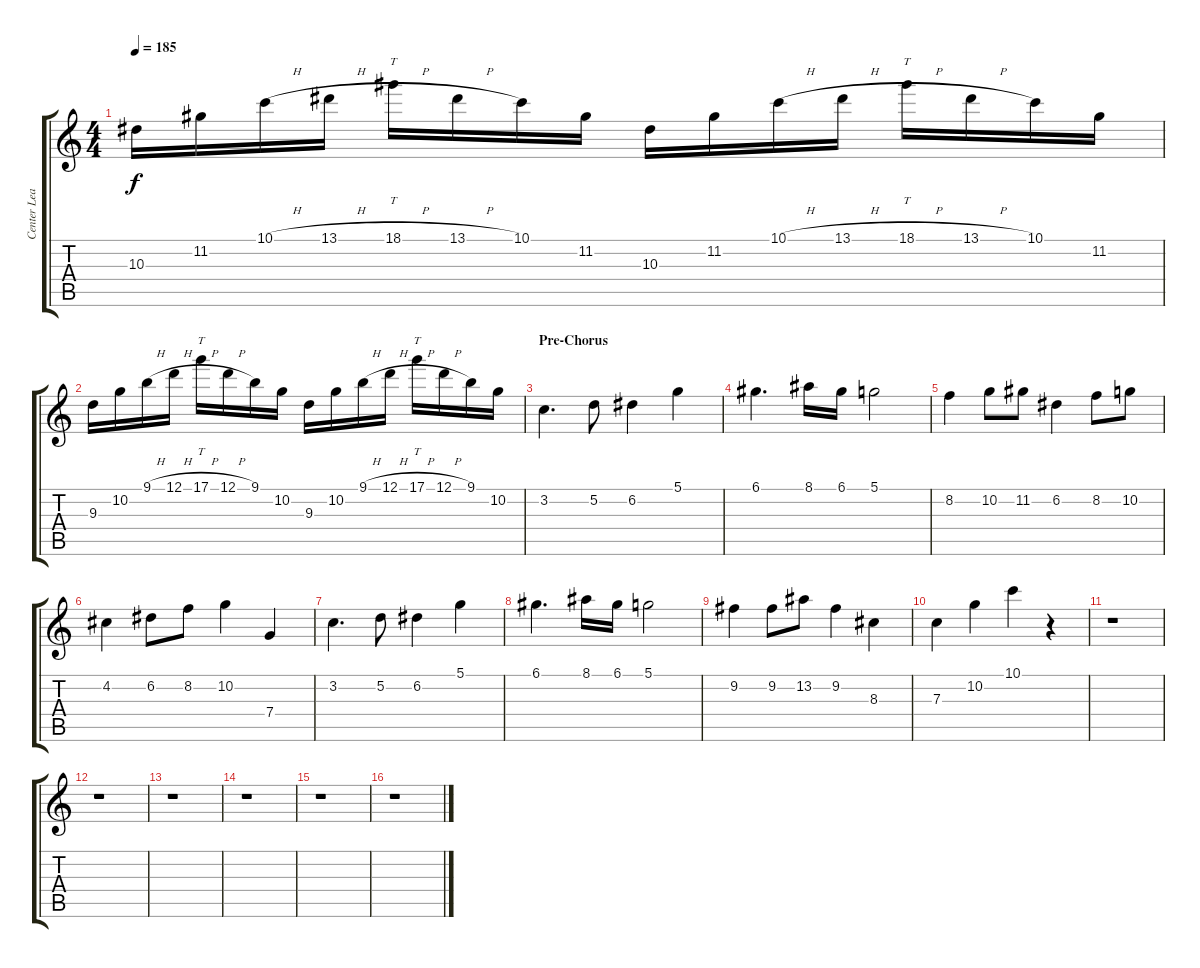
\track ("Center Lead" "Center Lea") {instrument overdrivenguitar}
\staff {score tabs}
\tuning (D4 A3 F3 C3 G2 C2) {hide}
\ts (4 4)
\tempo 185
\clef g2
\ks aminor
10.3.16{dy f} 11.2.16 10.1{h}.16 13.1{h}.16 18.1{h}.16{tt} 13.1{h}.16 10.1.16 11.2.16 10.3.16 11.2.16 10.1{h}.16 13.1{h}.16 18.1{h}.16{tt} 13.1{h}.16 10.1.16 11.2.16 |
9.3.16 10.2.16 9.1{h}.16 12.1{h}.16 17.1{h}.16{tt} 12.1{h}.16 9.1.16 10.2.16 9.3.16 10.2.16 9.1{h}.16 12.1{h}.16 17.1{h}.16{tt} 12.1{h}.16 9.1.16 10.2.16 |
\section ("" "Pre-Chorus")
3.2.4{d} 5.2.8 6.2.4 5.1.4 |
6.1.4{d} 8.1.16 6.1.16 5.1.2 |
8.2.4 10.2.8 11.2.8 6.2.4 8.2.8 10.2.8 |
4.2.4 6.2.8 8.2.8 10.2.4 7.4.4 |
3.2.4{d} 5.2.8 6.2.4 5.1.4 |
6.1.4{d} 8.1.16 6.1.16 5.1.2 |
9.2.4 9.2.8 13.2.8 9.2.4 8.3.4 |
7.3.4 10.2.4 10.1.4 r.4 |
r.1 |
r.1 |
r.1 |
r.1 |
r.1 |
r.1
